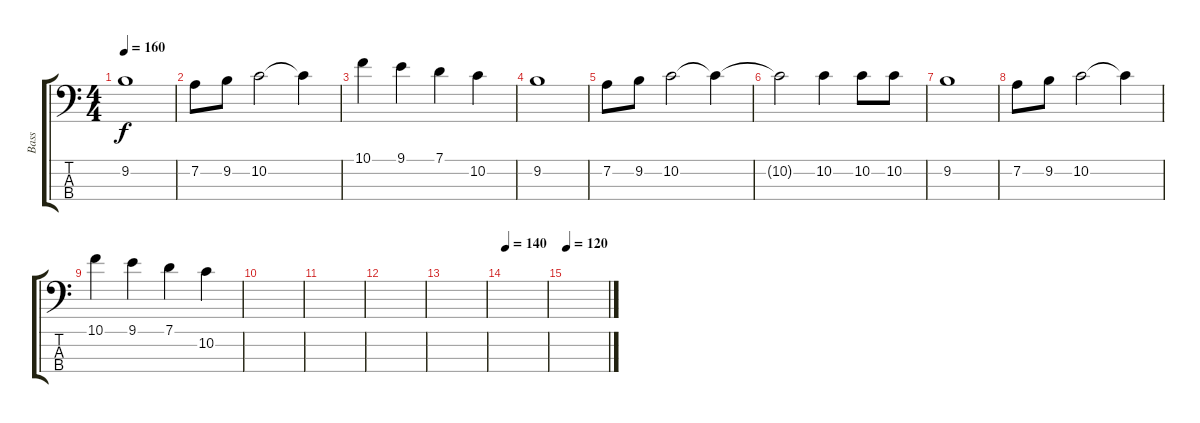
\track ("Bass" "Bass") {instrument electricbasspick}
\staff {score tabs}
\tuning (G2 D2 A1 E1) {hide}
\ts (4 4)
\tempo 160
\clef f4
\ks c
9.2.1{dy f} |
7.2.8 9.2.8 10.2.2 10.2{t}.4 |
10.1.4 9.1.4 7.1.4 10.2.4 |
9.2.1 |
7.2.8 9.2.8 10.2.2 10.2{t}.4 |
10.2{t}.2 10.2.4 10.2.8 10.2.8 |
9.2.1 |
7.2.8 9.2.8 10.2.2 10.2{t}.4 |
10.1.4 9.1.4 7.1.4 10.2.4 |
|
|
|
|
\tempo 140
|
\tempo 120
